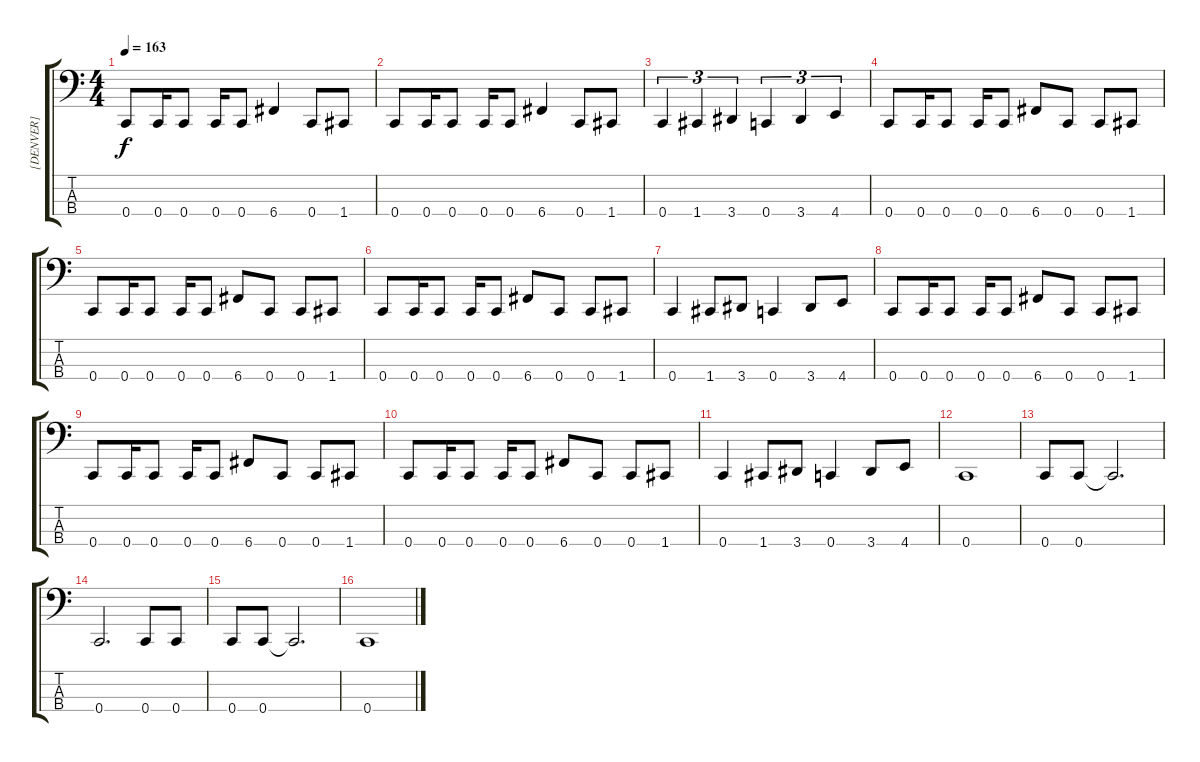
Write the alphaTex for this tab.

\track ("[DENVER]" "[DENVER]") {instrument electricbassfinger}
\staff {score tabs}
\tuning (F2 C2 G1 C1) {hide}
\ts (4 4)
\tempo 163
\clef f4
\ks c
0.4.8{dy f} 0.4.16 0.4.8 0.4.16 0.4.8 6.4.4 0.4.8 1.4.8 |
0.4.8 0.4.16 0.4.8 0.4.16 0.4.8 6.4.4 0.4.8 1.4.8 |
0.4.4{tu (3 2)} 1.4.4{tu (3 2)} 3.4.4{tu (3 2)} 0.4.4{tu (3 2)} 3.4.4{tu (3 2)} 4.4.4{tu (3 2)} |
0.4.8 0.4.16 0.4.8 0.4.16 0.4.8 6.4.8 0.4.8 0.4.8 1.4.8 |
0.4.8 0.4.16 0.4.8 0.4.16 0.4.8 6.4.8 0.4.8 0.4.8 1.4.8 |
0.4.8 0.4.16 0.4.8 0.4.16 0.4.8 6.4.8 0.4.8 0.4.8 1.4.8 |
0.4.4 1.4.8 3.4.8 0.4.4 3.4.8 4.4.8 |
0.4.8 0.4.16 0.4.8 0.4.16 0.4.8 6.4.8 0.4.8 0.4.8 1.4.8 |
0.4.8 0.4.16 0.4.8 0.4.16 0.4.8 6.4.8 0.4.8 0.4.8 1.4.8 |
0.4.8 0.4.16 0.4.8 0.4.16 0.4.8 6.4.8 0.4.8 0.4.8 1.4.8 |
0.4.4 1.4.8 3.4.8 0.4.4 3.4.8 4.4.8 |
0.4.1 |
0.4.8 0.4.8 0.4{t}.2{d} |
0.4.2{d} 0.4.8 0.4.8 |
0.4.8 0.4.8 0.4{t}.2{d} |
0.4.1
